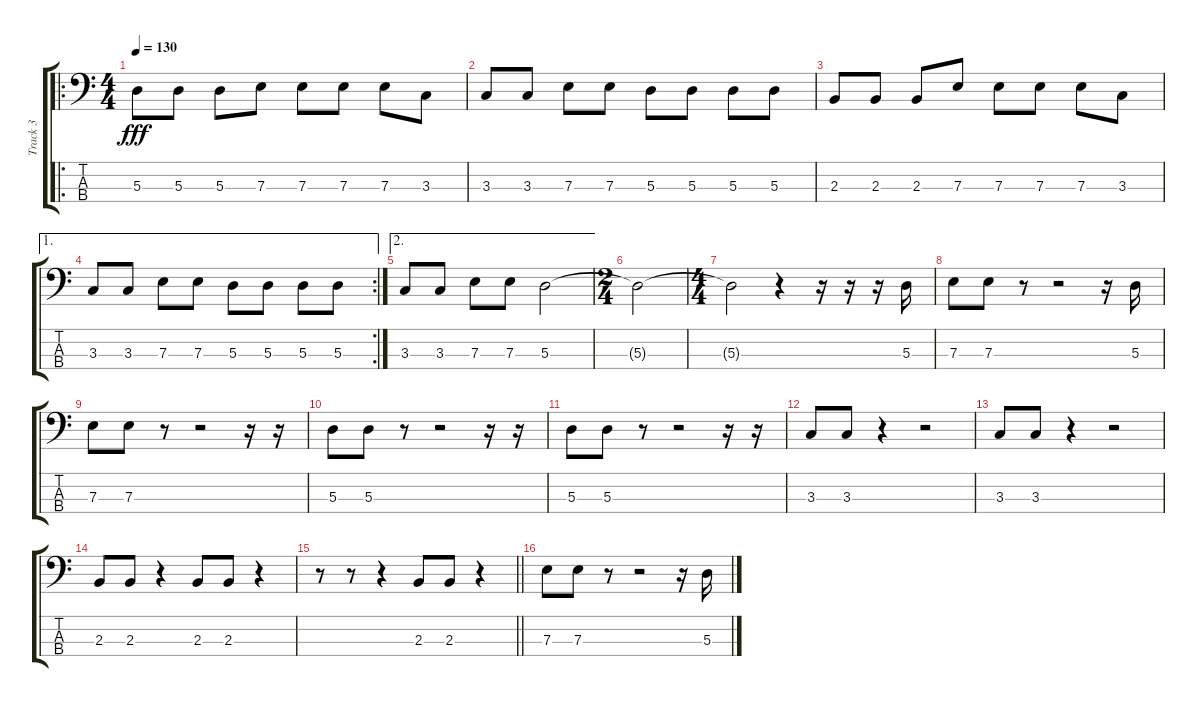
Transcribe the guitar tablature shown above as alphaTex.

\track ("Track 3" "Track 3") {instrument electricbassfinger}
\staff {score tabs}
\tuning (G2 D2 A1 E1) {hide}
\ro
\ts (4 4)
\tempo 130
\clef f4
\ks c
5.3.8{dy fff} 5.3.8 5.3.8 7.3.8 7.3.8 7.3.8 7.3.8 3.3.8 |
3.3.8 3.3.8 7.3.8 7.3.8 5.3.8 5.3.8 5.3.8 5.3.8 |
2.3.8 2.3.8 2.3.8 7.3.8 7.3.8 7.3.8 7.3.8 3.3.8 |
\ae 1
\rc 2
3.3.8 3.3.8 7.3.8 7.3.8 5.3.8 5.3.8 5.3.8 5.3.8 |
\ae 2
3.3.8 3.3.8 7.3.8 7.3.8 5.3.2 |
\ts (2 4)
5.3{t}.2 |
\ts (4 4)
5.3{t}.2 r.4 r.16 r.16 r.16 5.3.16 |
7.3.8 7.3.8 r.8 r.2 r.16 5.3.16 |
7.3.8 7.3.8 r.8 r.2 r.16 r.16 |
5.3.8 5.3.8 r.8 r.2 r.16 r.16 |
5.3.8 5.3.8 r.8 r.2 r.16 r.16 |
3.3.8 3.3.8 r.4 r.2 |
3.3.8 3.3.8 r.4 r.2 |
2.3.8 2.3.8 r.4 2.3.8 2.3.8 r.4 |
\barLineRight lightlight
r.8 r.8 r.4 2.3.8 2.3.8 r.4 |
7.3.8 7.3.8 r.8 r.2 r.16 5.3.16
